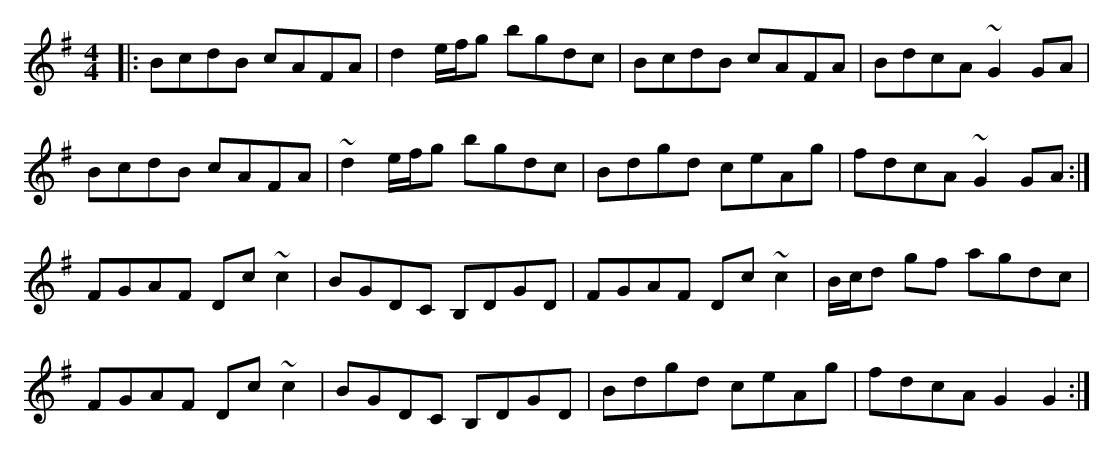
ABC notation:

X:1
M:4/4
K:G
|:BcdB cAFA|d2 e/f/g bgdc|BcdB cAFA|BdcA ~G2 GA|
BcdB cAFA|~d2 e/f/g bgdc|Bdgd ceAg|fdcA ~G2 GA:|
FGAF Dc ~c2|BGDC B,DGD|FGAF Dc ~c2|B/c/d gf agdc|
FGAF Dc ~c2|BGDC B,DGD|Bdgd ceAg|fdcA G2G2:|
